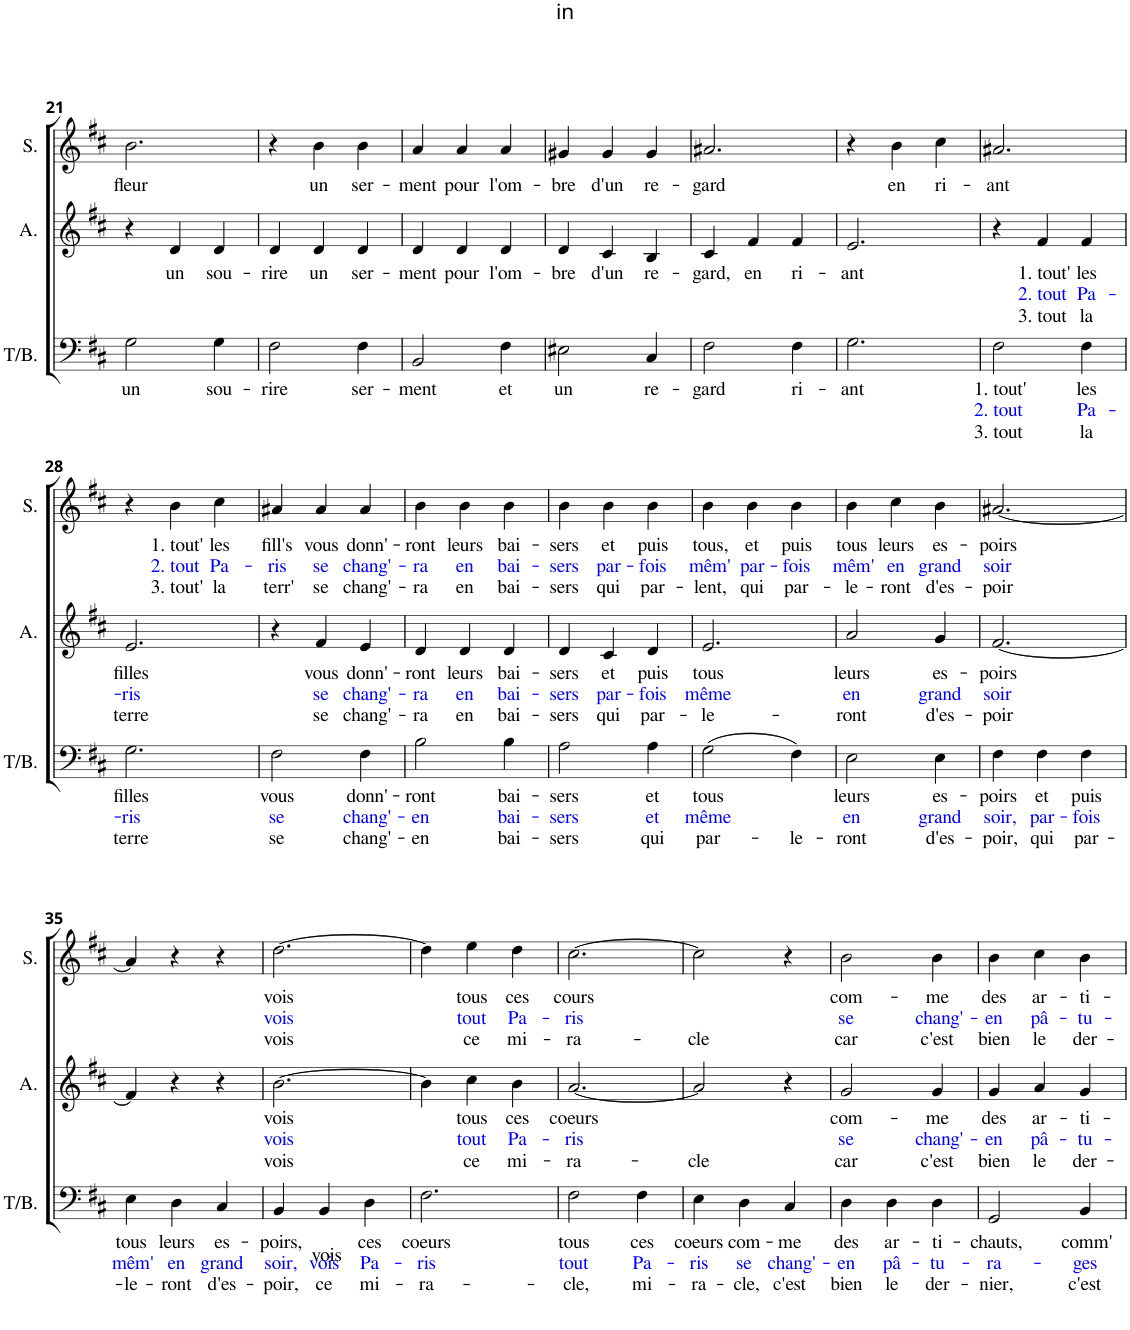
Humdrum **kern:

**kern	**text	**text	**text	**kern	**text	**text	**text	**kern	**text	**text	**text
*part3	*part3	*part3	*part3	*part2	*part2	*part2	*part2	*part1	*part1	*part1	*part1
*staff3	*staff3	*staff3	*staff3	*staff2	*staff2	*staff2	*staff2	*staff1	*staff1	*staff1	*staff1
*I"Tenor/Bass	*	*	*	*I"Alto	*	*	*	*I"Soprano	*	*	*
*I'T/B.	*	*	*	*I'A.	*	*	*	*I'S.	*	*	*
!!LO:PB:g=z
*clefF4	*	*	*	*clefG2	*	*	*	*clefG2	*	*	*
*k[f#c#]	*	*	*	*k[f#c#]	*	*	*	*k[f#c#]	*	*	*
*M3/4	*	*	*	*M3/4	*	*	*	*M3/4	*	*	*
=21	=21	=21	=21	=21	=21	=21	=21	=21	=21	=21	=21
!	!LO:LY:b	!	!	!	!	!	!	!	!LO:LY:b	!	!
2G\	un	.	.	4r	.	.	.	2.b\	fleur	.	.
!	!	!	!	!	!LO:LY:b	!	!	!	!	!	!
.	.	.	.	4d/	un	.	.	.	.	.	.
!	!LO:LY:b	!	!	!	!LO:LY:b	!	!	!	!	!	!
4G\	sou-	.	.	4d/	sou-	.	.	.	.	.	.
=22	=22	=22	=22	=22	=22	=22	=22	=22	=22	=22	=22
!	!LO:LY:b	!	!	!	!LO:LY:b	!	!	!	!	!	!
2F#\	-rire	.	.	4d/	-rire	.	.	4r	.	.	.
!	!	!	!	!	!LO:LY:b	!	!	!	!LO:LY:b	!	!
.	.	.	.	4d/	un	.	.	4b\	un	.	.
!	!LO:LY:b	!	!	!	!LO:LY:b	!	!	!	!LO:LY:b	!	!
4F#\	ser-	.	.	4d/	ser-	.	.	4b\	ser-	.	.
=23	=23	=23	=23	=23	=23	=23	=23	=23	=23	=23	=23
!	!LO:LY:b	!	!	!	!LO:LY:b	!	!	!	!LO:LY:b	!	!
2BB/	-ment	.	.	4d/	-ment	.	.	4a/	-ment	.	.
!	!	!	!	!	!LO:LY:b	!	!	!	!LO:LY:b	!	!
.	.	.	.	4d/	pour	.	.	4a/	pour	.	.
!	!LO:LY:b	!	!	!	!LO:LY:b	!	!	!	!LO:LY:b	!	!
4F#\	et	.	.	4d/	l'om-	.	.	4a/	l'om-	.	.
=24	=24	=24	=24	=24	=24	=24	=24	=24	=24	=24	=24
!	!LO:LY:b	!	!	!	!LO:LY:b	!	!	!	!LO:LY:b	!	!
2E#X\	un	.	.	4d/	-bre	.	.	4g#X/	-bre	.	.
!	!	!	!	!	!LO:LY:b	!	!	!	!LO:LY:b	!	!
.	.	.	.	4c#/	d'un	.	.	4g#/	d'un	.	.
!	!LO:LY:b	!	!	!	!LO:LY:b	!	!	!	!LO:LY:b	!	!
4C#/	re-	.	.	4B/	re-	.	.	4g#/	re-	.	.
=25	=25	=25	=25	=25	=25	=25	=25	=25	=25	=25	=25
!	!LO:LY:b	!	!	!	!LO:LY:b	!	!	!	!LO:LY:b	!	!
2F#\	-gard	.	.	4c#/	-gard,	.	.	2.a#X/	-gard	.	.
!	!	!	!	!	!LO:LY:b	!	!	!	!	!	!
.	.	.	.	4f#/	en	.	.	.	.	.	.
!	!LO:LY:b	!	!	!	!LO:LY:b	!	!	!	!	!	!
4F#\	ri-	.	.	4f#/	ri-	.	.	.	.	.	.
=26	=26	=26	=26	=26	=26	=26	=26	=26	=26	=26	=26
!	!LO:LY:b	!	!	!	!LO:LY:b	!	!	!	!	!	!
2.G\	-ant	.	.	2.e/	-ant	.	.	4r	.	.	.
!	!	!	!	!	!	!	!	!	!LO:LY:b	!	!
.	.	.	.	.	.	.	.	4b\	en	.	.
!	!	!	!	!	!	!	!	!	!LO:LY:b	!	!
.	.	.	.	.	.	.	.	4cc#\	ri-	.	.
=27	=27	=27	=27	=27	=27	=27	=27	=27	=27	=27	=27
!	!LO:LY:b	!LO:LY:b:color=#0000FF	!LO:LY:b	!	!	!	!	!	!LO:LY:b	!	!
2F#\	1. tout'	2. tout	3. tout	4r	.	.	.	2.a#X/	-ant	.	.
!	!	!	!	!	!LO:LY:b	!LO:LY:b:color=#0000FF	!LO:LY:b	!	!	!	!
.	.	.	.	4f#/	1. tout'	2. tout	3. tout	.	.	.	.
!	!LO:LY:b	!LO:LY:b:color=#0000FF	!LO:LY:b	!	!LO:LY:b	!LO:LY:b:color=#0000FF	!LO:LY:b	!	!	!	!
4F#\	les	Pa-	la	4f#/	les	Pa-	la	.	.	.	.
!!LO:LB:g=z
=28	=28	=28	=28	=28	=28	=28	=28	=28	=28	=28	=28
!	!LO:LY:b	!LO:LY:b:color=#0000FF	!LO:LY:b	!	!LO:LY:b	!LO:LY:b:color=#0000FF	!LO:LY:b	!	!	!	!
2.G\	filles	ris	terre	2.e/	filles	-ris	terre	4r	.	.	.
!	!	!	!	!	!	!	!	!	!LO:LY:b	!LO:LY:b:color=#0000FF	!LO:LY:b
.	.	.	.	.	.	.	.	4b\	1. tout'	2. tout	3. tout'
!	!	!	!	!	!	!	!	!	!LO:LY:b	!LO:LY:b:color=#0000FF	!LO:LY:b
.	.	.	.	.	.	.	.	4cc#\	les	Pa-	la
=29	=29	=29	=29	=29	=29	=29	=29	=29	=29	=29	=29
!	!LO:LY:b	!LO:LY:b:color=#0000FF	!LO:LY:b	!	!	!	!	!	!LO:LY:b	!LO:LY:b:color=#0000FF	!LO:LY:b
2F#\	vous	se	se	4r	.	.	.	4a#X/	fill's	-ris	terr'
!	!	!	!	!	!LO:LY:b	!LO:LY:b:color=#0000FF	!LO:LY:b	!	!LO:LY:b	!LO:LY:b:color=#0000FF	!LO:LY:b
.	.	.	.	4f#/	vous	se	se	4a#/	vous	se	se
!	!LO:LY:b	!LO:LY:b:color=#0000FF	!LO:LY:b	!	!LO:LY:b	!LO:LY:b:color=#0000FF	!LO:LY:b	!	!LO:LY:b	!LO:LY:b:color=#0000FF	!LO:LY:b
4F#\	donn'-	chang'-	chang'-	4e/	donn'-	chang'-	chang'-	4a#/	donn'-	chang'-	chang'-
=30	=30	=30	=30	=30	=30	=30	=30	=30	=30	=30	=30
!	!LO:LY:b	!LO:LY:b:color=#0000FF	!LO:LY:b	!	!LO:LY:b	!LO:LY:b:color=#0000FF	!LO:LY:b	!	!LO:LY:b	!LO:LY:b:color=#0000FF	!LO:LY:b
2B\	-ront	-en	-en	4d/	-ront	-ra	-ra	4b\	-ront	-ra	-ra
!	!	!	!	!	!LO:LY:b	!LO:LY:b:color=#0000FF	!LO:LY:b	!	!LO:LY:b	!LO:LY:b:color=#0000FF	!LO:LY:b
.	.	.	.	4d/	leurs	en	en	4b\	leurs	en	en
!	!LO:LY:b	!LO:LY:b:color=#0000FF	!LO:LY:b	!	!LO:LY:b	!LO:LY:b:color=#0000FF	!LO:LY:b	!	!LO:LY:b	!LO:LY:b:color=#0000FF	!LO:LY:b
4B\	bai-	bai-	bai-	4d/	bai-	bai-	bai-	4b\	bai-	bai-	bai-
=31	=31	=31	=31	=31	=31	=31	=31	=31	=31	=31	=31
!	!LO:LY:b	!LO:LY:b:color=#0000FF	!LO:LY:b	!	!LO:LY:b	!LO:LY:b:color=#0000FF	!LO:LY:b	!	!LO:LY:b	!LO:LY:b:color=#0000FF	!LO:LY:b
2A\	-sers	-sers	-sers	4d/	-sers	-sers	-sers	4b\	-sers	-sers	-sers
!	!	!	!	!	!LO:LY:b	!LO:LY:b:color=#0000FF	!LO:LY:b	!	!LO:LY:b	!LO:LY:b:color=#0000FF	!LO:LY:b
.	.	.	.	4c#/	et	par-	qui	4b\	et	par-	qui
!	!LO:LY:b	!LO:LY:b:color=#0000FF	!LO:LY:b	!	!LO:LY:b	!LO:LY:b:color=#0000FF	!LO:LY:b	!	!LO:LY:b	!LO:LY:b:color=#0000FF	!LO:LY:b
4A\	et	et	qui	4d/	puis	-fois	par-	4b\	puis	-fois	par-
=32	=32	=32	=32	=32	=32	=32	=32	=32	=32	=32	=32
!	!LO:LY:b	!LO:LY:b:color=#0000FF	!LO:LY:b	!	!LO:LY:b	!LO:LY:b:color=#0000FF	!LO:LY:b	!	!LO:LY:b	!LO:LY:b:color=#0000FF	!LO:LY:b
(2G\	tous	même	par-	2.e/	tous	même	-le-	4b\	tous,	mêm'	-lent,
!	!	!	!	!	!	!	!	!	!LO:LY:b	!LO:LY:b:color=#0000FF	!LO:LY:b
.	.	.	.	.	.	.	.	4b\	et	par-	qui
!	!	!	!LO:LY:b	!	!	!	!	!	!LO:LY:b	!LO:LY:b:color=#0000FF	!LO:LY:b
4F#\)	.	.	-le-	.	.	.	.	4b\	puis	-fois	par-
=33	=33	=33	=33	=33	=33	=33	=33	=33	=33	=33	=33
!	!LO:LY:b	!LO:LY:b:color=#0000FF	!LO:LY:b	!	!LO:LY:b	!LO:LY:b:color=#0000FF	!LO:LY:b	!	!LO:LY:b	!LO:LY:b:color=#0000FF	!LO:LY:b
2E\	leurs	en	-ront	2a/	leurs	en	-ront	4b\	tous	mêm'	-le-
!	!	!	!	!	!	!	!	!	!LO:LY:b	!LO:LY:b:color=#0000FF	!LO:LY:b
.	.	.	.	.	.	.	.	4cc#\	leurs	en	-ront
!	!LO:LY:b	!LO:LY:b:color=#0000FF	!LO:LY:b	!	!LO:LY:b	!LO:LY:b:color=#0000FF	!LO:LY:b	!	!LO:LY:b	!LO:LY:b:color=#0000FF	!LO:LY:b
4E\	es-	grand	d'es-	4g/	es-	grand	d'es-	4b\	es-	grand	d'es-
=34	=34	=34	=34	=34	=34	=34	=34	=34	=34	=34	=34
!	!LO:LY:b	!LO:LY:b:color=#0000FF	!LO:LY:b	!	!LO:LY:b	!LO:LY:b:color=#0000FF	!LO:LY:b	!	!LO:LY:b	!LO:LY:b:color=#0000FF	!LO:LY:b
4F#\	-poirs	soir,	-poir,	[2.f#/	-poirs	soir	-poir	[2.a#X/	-poirs	soir	-poir
!	!LO:LY:b	!LO:LY:b:color=#0000FF	!LO:LY:b	!	!	!	!	!	!	!	!
4F#\	et	par-	qui	.	.	.	.	.	.	.	.
!	!LO:LY:b	!LO:LY:b:color=#0000FF	!LO:LY:b	!	!	!	!	!	!	!	!
4F#\	puis	-fois	par-	.	.	.	.	.	.	.	.
!!LO:LB:g=z
=35	=35	=35	=35	=35	=35	=35	=35	=35	=35	=35	=35
!	!LO:LY:b	!LO:LY:b:color=#0000FF	!LO:LY:b	!	!	!	!	!	!	!	!
4E\	tous	mêm'	-le-	4f#/]	.	.	.	4a#/]	.	.	.
!	!LO:LY:b	!LO:LY:b:color=#0000FF	!LO:LY:b	!	!	!	!	!	!	!	!
4D\	leurs	en	-ront	4r	.	.	.	4r	.	.	.
!	!LO:LY:b	!LO:LY:b:color=#0000FF	!LO:LY:b	!	!	!	!	!	!	!	!
4C#/	es-	grand	d'es-	4r	.	.	.	4r	.	.	.
=36	=36	=36	=36	=36	=36	=36	=36	=36	=36	=36	=36
!	!LO:LY:b	!LO:LY:b:color=#0000FF	!LO:LY:b	!	!LO:LY:b	!LO:LY:b:color=#0000FF	!LO:LY:b	!	!LO:LY:b	!LO:LY:b:color=#0000FF	!LO:LY:b
4BB/	-poirs,	soir,	-poir,	[2.b\	vois	vois	vois	[2.dd\	vois	vois	vois
!	!LO:LY:b	!LO:LY:b:color=#0000FF	!LO:LY:b	!	!	!	!	!	!	!	!
4BB/	vois	vois	ce	.	.	.	.	.	.	.	.
!	!LO:LY:b	!LO:LY:b:color=#0000FF	!LO:LY:b	!	!	!	!	!	!	!	!
4D\	ces	Pa-	mi-	.	.	.	.	.	.	.	.
=37	=37	=37	=37	=37	=37	=37	=37	=37	=37	=37	=37
!	!LO:LY:b	!LO:LY:b:color=#0000FF	!LO:LY:b	!	!	!	!	!	!	!	!
2.F#\	coeurs	-ris	-ra-	4b\]	.	.	.	4dd\]	.	.	.
!	!	!	!	!	!LO:LY:b	!LO:LY:b:color=#0000FF	!LO:LY:b	!	!LO:LY:b	!LO:LY:b:color=#0000FF	!LO:LY:b
.	.	.	.	4cc#\	tous	tout	ce	4ee\	tous	tout	ce
!	!	!	!	!	!LO:LY:b	!LO:LY:b:color=#0000FF	!LO:LY:b	!	!LO:LY:b	!LO:LY:b:color=#0000FF	!LO:LY:b
.	.	.	.	4b\	ces	Pa-	mi-	4dd\	ces	Pa-	mi-
=38	=38	=38	=38	=38	=38	=38	=38	=38	=38	=38	=38
!	!LO:LY:b	!LO:LY:b:color=#0000FF	!LO:LY:b	!	!LO:LY:b	!LO:LY:b:color=#0000FF	!LO:LY:b	!	!LO:LY:b	!LO:LY:b:color=#0000FF	!LO:LY:b
2F#\	tous	tout	-cle,	[2.a/	coeurs	-ris	-ra-	[2.cc#\	cours	-ris	-ra-
!	!LO:LY:b	!LO:LY:b:color=#0000FF	!LO:LY:b	!	!	!	!	!	!	!	!
4F#\	ces	Pa-	mi-	.	.	.	.	.	.	.	.
=39	=39	=39	=39	=39	=39	=39	=39	=39	=39	=39	=39
!	!LO:LY:b	!LO:LY:b:color=#0000FF	!LO:LY:b	!	!	!	!LO:LY:b	!	!	!	!LO:LY:b
4E\	coeurs	-ris	-ra-	2a/]	.	.	-cle	2cc#\]	.	.	-cle
!	!LO:LY:b	!LO:LY:b:color=#0000FF	!LO:LY:b	!	!	!	!	!	!	!	!
4D\	com-	se	-cle,	.	.	.	.	.	.	.	.
!	!LO:LY:b	!LO:LY:b:color=#0000FF	!LO:LY:b	!	!	!	!	!	!	!	!
4C#/	-me	chang'-	c'est	4r	.	.	.	4r	.	.	.
=40	=40	=40	=40	=40	=40	=40	=40	=40	=40	=40	=40
!	!LO:LY:b	!LO:LY:b:color=#0000FF	!LO:LY:b	!	!LO:LY:b	!LO:LY:b:color=#0000FF	!LO:LY:b	!	!LO:LY:b	!LO:LY:b:color=#0000FF	!LO:LY:b
4D\	des	-en	bien	2g/	com-	se	car	2b\	com-	se	car
!	!LO:LY:b	!LO:LY:b:color=#0000FF	!LO:LY:b	!	!	!	!	!	!	!	!
4D\	ar-	pâ-	le	.	.	.	.	.	.	.	.
!	!LO:LY:b	!LO:LY:b:color=#0000FF	!LO:LY:b	!	!LO:LY:b	!LO:LY:b:color=#0000FF	!LO:LY:b	!	!LO:LY:b	!LO:LY:b:color=#0000FF	!LO:LY:b
4D\	-ti-	-tu-	der-	4g/	-me	chang'-	c'est	4b\	-me	chang'-	c'est
=41	=41	=41	=41	=41	=41	=41	=41	=41	=41	=41	=41
!	!LO:LY:b	!LO:LY:b:color=#0000FF	!LO:LY:b	!	!LO:LY:b	!LO:LY:b:color=#0000FF	!LO:LY:b	!	!LO:LY:b	!LO:LY:b:color=#0000FF	!LO:LY:b
2GG/	-chauts,	-ra-	-nier,	4g/	des	-en	bien	4b\	des	-en	bien
!	!	!	!	!	!LO:LY:b	!LO:LY:b:color=#0000FF	!LO:LY:b	!	!LO:LY:b	!LO:LY:b:color=#0000FF	!LO:LY:b
.	.	.	.	4a/	ar-	pâ-	le	4cc#\	ar-	pâ-	le
!	!LO:LY:b	!LO:LY:b:color=#0000FF	!LO:LY:b	!	!LO:LY:b	!LO:LY:b:color=#0000FF	!LO:LY:b	!	!LO:LY:b	!LO:LY:b:color=#0000FF	!LO:LY:b
4BB/	comm'	-ges	c'est	4g/	-ti-	-tu-	der-	4b\	-ti-	-tu-	der-
=	=	=	=	=	=	=	=	=	=	=	=
*-	*-	*-	*-	*-	*-	*-	*-	*-	*-	*-	*-
